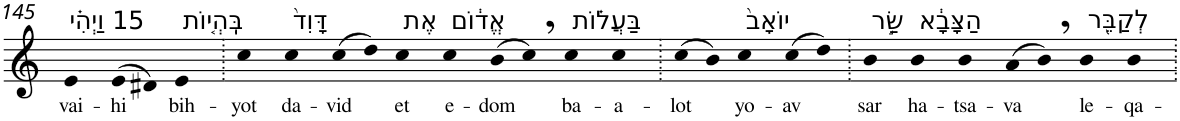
**kern	**text
*part1	*part1
*staff1	*staff1
*I"Piano	*
*I'Pno	*
!!LO:PB:g=z
*clefG2	*
*k[]	*
=145	=145
!LO:TX:a:t=15 וַיְהִ֗י	!
!	!LO:LY:b
4e	vai-
!	!LO:LY:b
(>8e	-hi
8d#X)	.
!LO:TX:a:t=בִּֽהְי֤וֹת	!
!	!LO:LY:b
4e	bih-
=146.	=146.
!	!LO:LY:b
4cc	-yot
!LO:TX:a:t=דָּוִד֙	!
!	!LO:LY:b
4cc	da-
!	!LO:LY:b
(>8cc	-vid
8dd)	.
!LO:TX:a:t=אֶת	!
!	!LO:LY:b
4cc	et
!LO:TX:a:t=אֱד֔וֹם	!
!	!LO:LY:b
4cc	e-
!	!LO:LY:b
(>8b	-dom
8cc,)	.
!LO:TX:a:t=בַּעֲל֗וֹת	!
!	!LO:LY:b
4cc	ba-
!	!LO:LY:b
4cc	-a-
=147.	=147.
!	!LO:LY:b
(>8cc	-lot
8b)	.
!LO:TX:a:t=יוֹאָב֙	!
!	!LO:LY:b
4cc	yo-
!	!LO:LY:b
(>8cc	-av
8dd)	.
=148.	=148.
!LO:TX:a:t=שַׂ֣ר	!
!	!LO:LY:b
4b	sar
!LO:TX:a:t=הַצָּבָ֔א	!
!	!LO:LY:b
4b	ha-
!	!LO:LY:b
4b	-tsa-
!	!LO:LY:b
(>8a	-va
8b,)	.
!LO:TX:a:t=לְקַבֵּ֖ר	!
!	!LO:LY:b
4b	le-
!	!LO:LY:b
4b	-qa-
=.	=.
*-	*-
